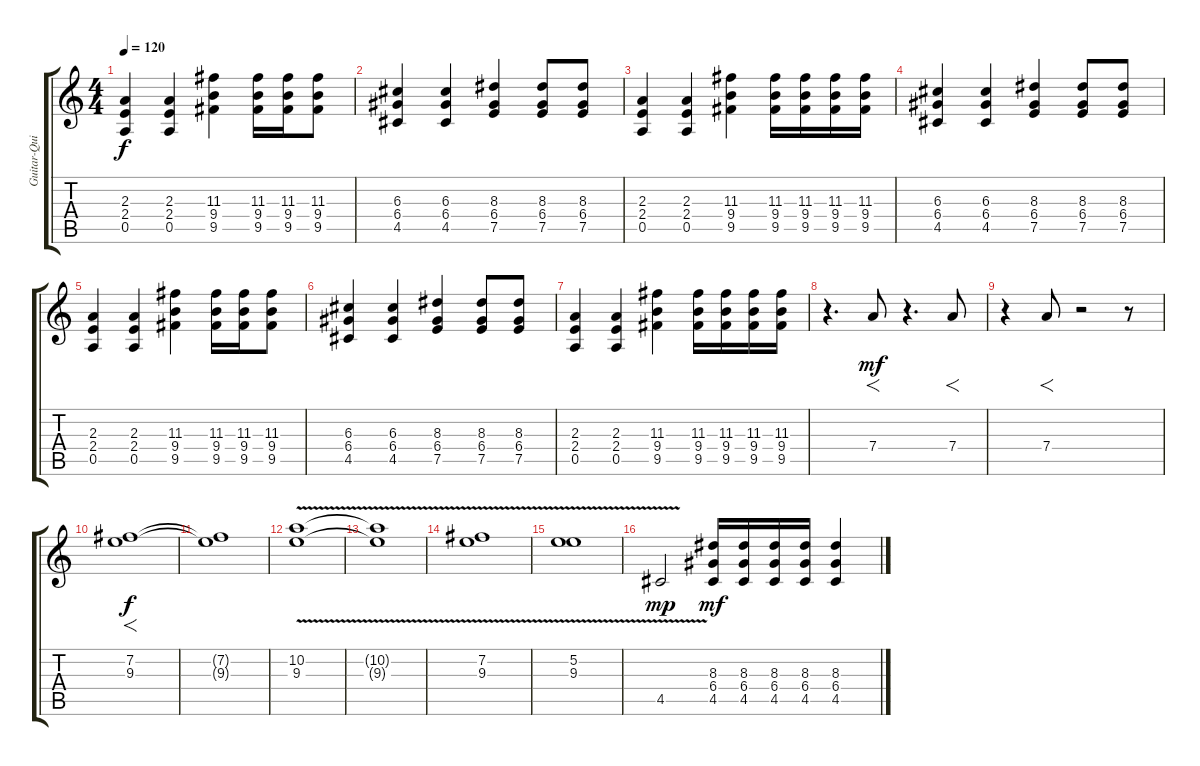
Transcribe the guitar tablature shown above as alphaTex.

\track ("Guitar-Quinn Allman" "Guitar-Qui") {instrument distortionguitar}
\staff {score tabs}
\tuning (E4 B3 G3 D3 A2 E2) {hide}
\ts (4 4)
\tempo 120
\clef g2
\ks c
(2.3 2.4 0.5).4{dy f} (2.3 2.4 0.5).4 (11.3 9.4 9.5).4 (11.3 9.4 9.5).16 (11.3 9.4 9.5).16 (11.3 9.4 9.5).8 |
(6.3 6.4 4.5).4 (6.3 6.4 4.5).4 (8.3 6.4 7.5).4 (8.3 6.4 7.5).8 (8.3 6.4 7.5).8 |
(2.3 2.4 0.5).4 (2.3 2.4 0.5).4 (11.3 9.4 9.5).4 (11.3 9.4 9.5).16 (11.3 9.4 9.5).16 (11.3 9.4 9.5).16 (11.3 9.4 9.5).16 |
(6.3 6.4 4.5).4 (6.3 6.4 4.5).4 (8.3 6.4 7.5).4 (8.3 6.4 7.5).8 (8.3 6.4 7.5).8 |
(2.3 2.4 0.5).4 (2.3 2.4 0.5).4 (11.3 9.4 9.5).4 (11.3 9.4 9.5).16 (11.3 9.4 9.5).16 (11.3 9.4 9.5).8 |
(6.3 6.4 4.5).4 (6.3 6.4 4.5).4 (8.3 6.4 7.5).4 (8.3 6.4 7.5).8 (8.3 6.4 7.5).8 |
(2.3 2.4 0.5).4 (2.3 2.4 0.5).4 (11.3 9.4 9.5).4 (11.3 9.4 9.5).16 (11.3 9.4 9.5).16 (11.3 9.4 9.5).16 (11.3 9.4 9.5).16 |
r.4{d volume 6} 7.4.8{f dy mf} r.4{d} 7.4.8{f} |
r.4 7.4.8{f} r.2 r.8 |
(7.2 9.3).1{f dy f balance 15} |
(7.2{t} 9.3{t}).1{volume 7 balance 8} |
(10.2{v} 9.3{v}).1{volume 6 balance 3} |
(10.2{t} 9.3{t}).1 |
(7.2{v} 9.3{v}).1{volume 6 balance 8} |
(5.2{v} 9.3{v}).1 |
4.5{v}.2{dy mp volume 10} (8.3 6.4 4.5).16{dy mf} (8.3 6.4 4.5).16 (8.3 6.4 4.5).16 (8.3 6.4 4.5).16 (8.3 6.4 4.5).4
